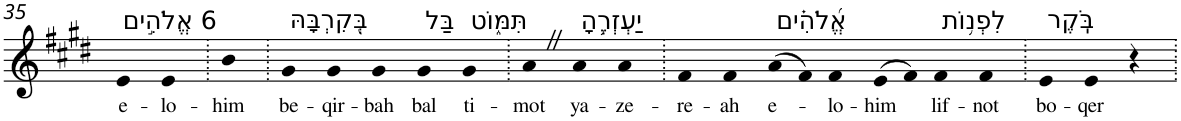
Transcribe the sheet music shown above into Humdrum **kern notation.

**kern	**text
*part1	*part1
*staff1	*staff1
*I"Piano	*
*I'Pno	*
!!LO:PB:g=z
*clefG2	*
*k[f#c#g#d#]	*
*E:	*
=35	=35
!LO:TX:a:t=6 אֱלֹהִ֣ים	!
!	!LO:LY:b
4e	e-
!	!LO:LY:b
4e	-lo-
=36.	=36.
!	!LO:LY:b
4b	-him
=37.	=37.
!LO:TX:a:t=בְּ֭קִרְבָּהּ	!
!	!LO:LY:b
4g#	be-
!	!LO:LY:b
4g#	-qir-
!	!LO:LY:b
4g#	-bah
!LO:TX:a:t=בַּל	!
!	!LO:LY:b
4g#	bal
!LO:TX:a:t=תִּמּ֑וֹט	!
!	!LO:LY:b
4g#	ti-
=38.	=38.
!	!LO:LY:b
4aZ	-mot
!LO:TX:a:t=יַעְזְרֶ֥הָ	!
!	!LO:LY:b
4a	ya-
!	!LO:LY:b
4a	-ze-
=39.	=39.
!	!LO:LY:b
4f#	-re-
!	!LO:LY:b
4f#	-ah
!LO:TX:a:t=אֱ֝לֹהִ֗ים	!
!	!LO:LY:b
(>8a	e-
8f#)	.
!	!LO:LY:b
4f#	-lo-
!	!LO:LY:b
(>8e	-him
8f#)	.
!LO:TX:a:t=לִפְנ֥וֹת	!
!	!LO:LY:b
4f#	lif-
!	!LO:LY:b
4f#	-not
=40.	=40.
!LO:TX:a:t=בֹּֽקֶר	!
!	!LO:LY:b
4e	bo-
!	!LO:LY:b
4e	-qer
4r	.
=.	=.
*-	*-
